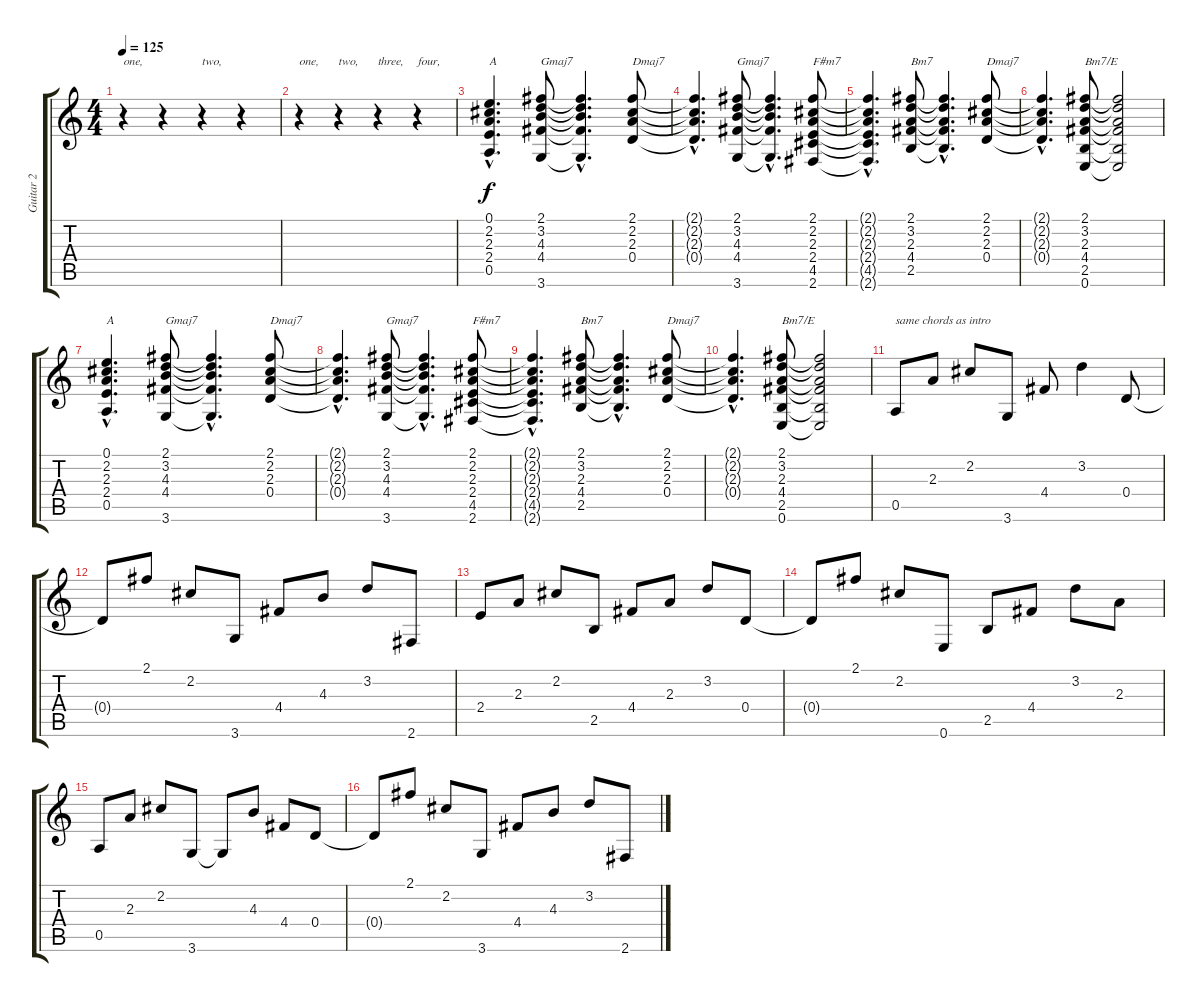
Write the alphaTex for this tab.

\track ("Guitar 2" "Guitar 2") {instrument acousticguitarsteel}
\staff {score tabs}
\tuning (E4 B3 G3 D3 A2 E2) {hide}
\ts (4 4)
\tempo 125
\clef g2
\ks c
r.4{txt "one," dy f instrument acousticguitarsteel} r.4 r.4{txt "two,"} r.4 |
r.4{txt "one,"} r.4{txt "two,"} r.4{txt "three,"} r.4{txt "four,"} |
(0.1{hac} 2.2{hac} 2.3{hac} 2.4{hac} 0.5{hac}).4{d txt "A"} (2.1 3.2 4.3 4.4 3.6).8{txt "Gmaj7"} (2.1{hac t} 3.2{hac t} 4.3{hac t} 4.4{hac t} 3.6{hac t}).4{d} (2.1 2.2 2.3 0.4).8{txt "Dmaj7"} |
(2.1{hac t} 2.2{hac t} 2.3{hac t} 0.4{hac t}).4{d} (2.1 3.2 4.3 4.4 3.6).8{txt "Gmaj7"} (2.1{hac t} 3.2{hac t} 4.3{hac t} 4.4{hac t} 3.6{hac t}).4{d} (2.1 2.2 2.3 2.4 4.5 2.6).8{txt "F#m7"} |
(2.1{hac t} 2.2{hac t} 2.3{hac t} 2.4{hac t} 4.5{hac t} 2.6{hac t}).4{d} (2.1 3.2 2.3 4.4 2.5).8{txt "Bm7"} (2.1{hac t} 3.2{hac t} 2.3{hac t} 4.4{hac t} 2.5{hac t}).4{d} (2.1 2.2 2.3 0.4).8{txt "Dmaj7"} |
(2.1{hac t} 2.2{hac t} 2.3{hac t} 0.4{hac t}).4{d} (2.1 3.2 2.3 4.4 2.5 0.6).8{txt "Bm7/E"} (2.1{t} 3.2{t} 2.3{t} 4.4{t} 2.5{t} 0.6{t}).2 |
(0.1{hac} 2.2{hac} 2.3{hac} 2.4{hac} 0.5{hac}).4{d txt "A"} (2.1 3.2 4.3 4.4 3.6).8{txt "Gmaj7"} (2.1{hac t} 3.2{hac t} 4.3{hac t} 4.4{hac t} 3.6{hac t}).4{d} (2.1 2.2 2.3 0.4).8{txt "Dmaj7"} |
(2.1{hac t} 2.2{hac t} 2.3{hac t} 0.4{hac t}).4{d} (2.1 3.2 4.3 4.4 3.6).8{txt "Gmaj7"} (2.1{hac t} 3.2{hac t} 4.3{hac t} 4.4{hac t} 3.6{hac t}).4{d} (2.1 2.2 2.3 2.4 4.5 2.6).8{txt "F#m7"} |
(2.1{hac t} 2.2{hac t} 2.3{hac t} 2.4{hac t} 4.5{hac t} 2.6{hac t}).4{d} (2.1 3.2 2.3 4.4 2.5).8{txt "Bm7"} (2.1{hac t} 3.2{hac t} 2.3{hac t} 4.4{hac t} 2.5{hac t}).4{d} (2.1 2.2 2.3 0.4).8{txt "Dmaj7"} |
(2.1{hac t} 2.2{hac t} 2.3{hac t} 0.4{hac t}).4{d} (2.1 3.2 2.3 4.4 2.5 0.6).8{txt "Bm7/E"} (2.1{t} 3.2{t} 2.3{t} 4.4{t} 2.5{t} 0.6{t}).2 |
0.5.8{txt "same chords as intro"} 2.3.8 2.2.8 3.6.8 4.4.8 3.2.4 0.4.8 |
0.4{t}.8 2.1.8 2.2.8 3.6.8 4.4.8 4.3.8 3.2.8 2.6.8 |
2.4.8 2.3.8 2.2.8 2.5.8 4.4.8 2.3.8 3.2.8 0.4.8 |
0.4{t}.8 2.1.8 2.2.8 0.6.8 2.5.8 4.4.8 3.2.8 2.3.8 |
0.5.8 2.3.8 2.2.8 3.6.8 3.6{t}.8 4.3.8 4.4.8 0.4.8 |
0.4{t}.8 2.1.8 2.2.8 3.6.8 4.4.8 4.3.8 3.2.8 2.6.8
